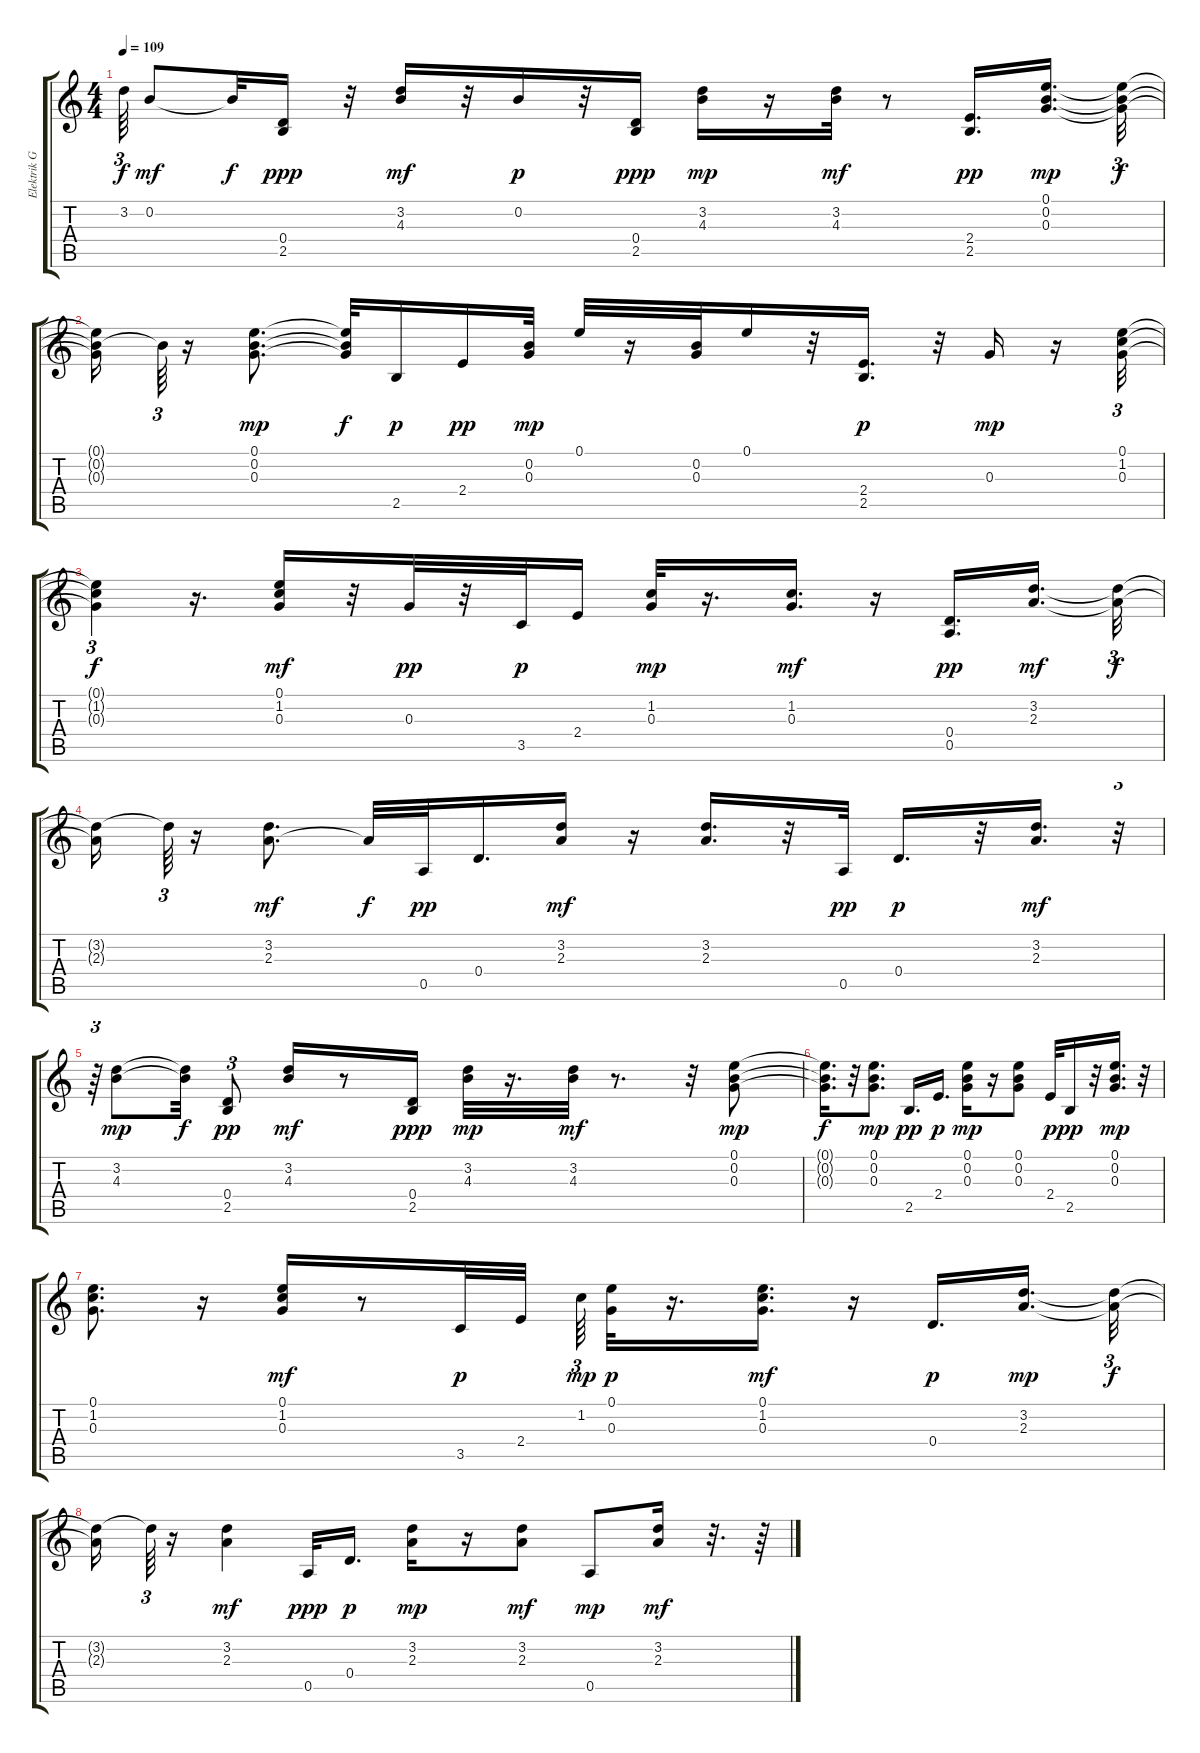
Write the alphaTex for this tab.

\track ("Elektrik Guitar" "Elektrik G") {instrument electricguitarjazz}
\staff {score tabs}
\tuning (E4 B3 G3 D3 A2 E2) {hide}
\ts (4 4)
\tempo 109
\clef g2
\ks c
3.2{t}.64{tu (3 2) dy f} 0.2.8{dy mf} 0.2{t}.32{dy f} (0.4 2.5).16{dy ppp} r.32 (3.2 4.3).16{dy mf} r.32 0.2.16{dy p} r.32 (0.4 2.5).16{dy ppp} (3.2 4.3).16{dy mp} r.16 (3.2 4.3).32{dy mf} r.8 (2.4 2.5).16{d dy pp} (0.1 0.2 0.3).16{d dy mp beam splitsecondary} (0.1{t} 0.2{t} 0.3{t}).32{tu (3 2) dy f} |
(0.1{t} 0.2{t} 0.3{t}).16 0.2{t}.64{tu (3 2)} r.16 (0.1 0.2 0.3).8{d dy mp} (0.1{t} 0.2{t} 0.3{t}).32{dy f} 2.5.16{dy p} 2.4.16{dy pp} (0.2 0.3).32{dy mp} 0.1.32 r.16 (0.2 0.3).32 0.1.16 r.32 (2.4 2.5).16{d dy p} r.32 0.3.16{dy mp} r.16 (0.1 1.2 0.3).32{tu (3 2)} |
(0.1{t} 1.2{t} 0.3{t}).4{tu (3 2) dy f} r.16{d} (0.1 1.2 0.3).16{dy mf} r.32 0.3.32{dy pp} r.32 3.5.32{dy p} 2.4.16 (1.2 0.3).32{dy mp} r.16{d} (1.2 0.3).16{d dy mf} r.16 (0.4 0.5).16{d dy pp} (3.2 2.3).16{d dy mf beam splitsecondary} (3.2{t} 2.3{t}).32{tu (3 2) dy f} |
(3.2{t} 2.3{t}).16 3.2{t}.64{tu (3 2)} r.16 (3.2 2.3).8{d dy mf} 2.3{t}.32{dy f} 0.5.32{dy pp} 0.4.16{d} (3.2 2.3).16{dy mf} r.16 (3.2 2.3).16{d} r.32 0.5.32{dy pp} 0.4.16{d dy p} r.32 (3.2 2.3).16{d dy mf} r.32{tu (3 2)} |
r.64{tu (3 2)} (3.2 4.3).8{dy mp} (3.2{t} 4.3{t}).32{dy f} (0.4 2.5).8{tu (3 2) dy pp} (3.2 4.3).16{dy mf} r.8 (0.4 2.5).16{dy ppp} (3.2 4.3).32{dy mp} r.16{d} (3.2 4.3).32{dy mf} r.8{d} r.32 (0.1 0.2 0.3).8{dy mp} |
(0.1{t} 0.2{t} 0.3{t}).16{d dy f} r.32 (0.1 0.2 0.3).8{d dy mp} 2.5.16{d dy pp} 2.4.16{d dy p} (0.1 0.2 0.3).16{dy mp} r.16 (0.1 0.2 0.3).8 2.4.32{dy p} 2.5.16{dy pp} r.32 (0.1 0.2 0.3).16{d dy mp} r.32 |
(0.1 1.2 0.3).8{d} r.16 (0.1 1.2 0.3).16{dy mf} r.8 3.5.32{dy p} 2.4.32 1.2.64{tu (3 2) dy mp} (0.1 0.3).32{dy p} r.16{d} (0.1 1.2 0.3).16{d dy mf} r.16 0.4.16{d dy p} (3.2 2.3).16{d dy mp beam splitsecondary} (3.2{t} 2.3{t}).32{tu (3 2) dy f} |
(3.2{t} 2.3{t}).16 3.2{t}.64{tu (3 2)} r.16 (3.2 2.3).4{dy mf} 0.5.32{dy ppp} 0.4.16{d dy p} (3.2 2.3).16{dy mp} r.16 (3.2 2.3).8{dy mf} 0.5.8{dy mp} (3.2 2.3).16{dy mf} r.32{d} r.64
